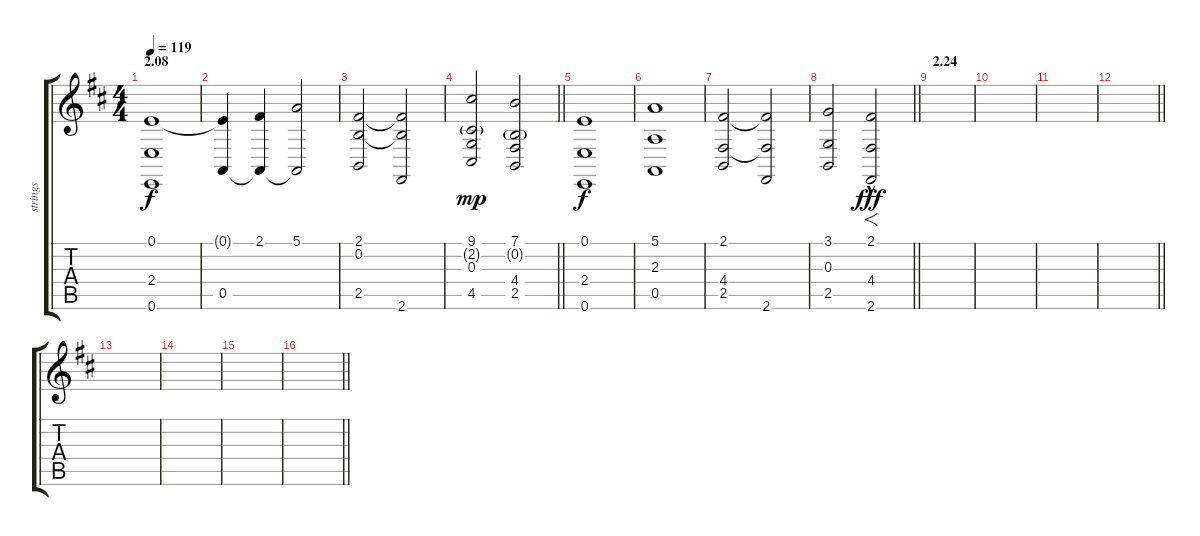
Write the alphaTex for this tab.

\track ("strings" "strings") {instrument stringensemble2}
\staff {score tabs}
\tuning (E4 B3 G3 D3 A2 E2) {hide}
\ts (4 4)
\section ("" "2.08")
\tempo 119
\clef g2
\ks d
(0.1 2.4 0.6).1{dy f} |
(0.1{t} 0.5).4 (2.1 0.5{t}).4 (5.1 0.5{t}).2 |
(2.1 0.2 2.5).2 (2.1{t} 0.2{t} 2.6).2 |
\barLineRight lightlight
(9.1 2.2{g} 0.3 4.5).2{dy mp} (7.1 0.2{g} 4.4 2.5).2 |
(0.1 2.4 0.6).1{dy f} |
(5.1 2.3 0.5).1 |
(2.1 4.4 2.5).2 (2.1{t} 4.4{t} 2.6).2 |
\barLineRight lightlight
(3.1 0.3 2.5).2 (2.1{hac} 4.4{hac} 2.6{hac}).2{f dy fff} |
\section ("" "2.24")
|
|
|
\barLineRight lightlight
|
|
|
|
\barLineRight lightlight
